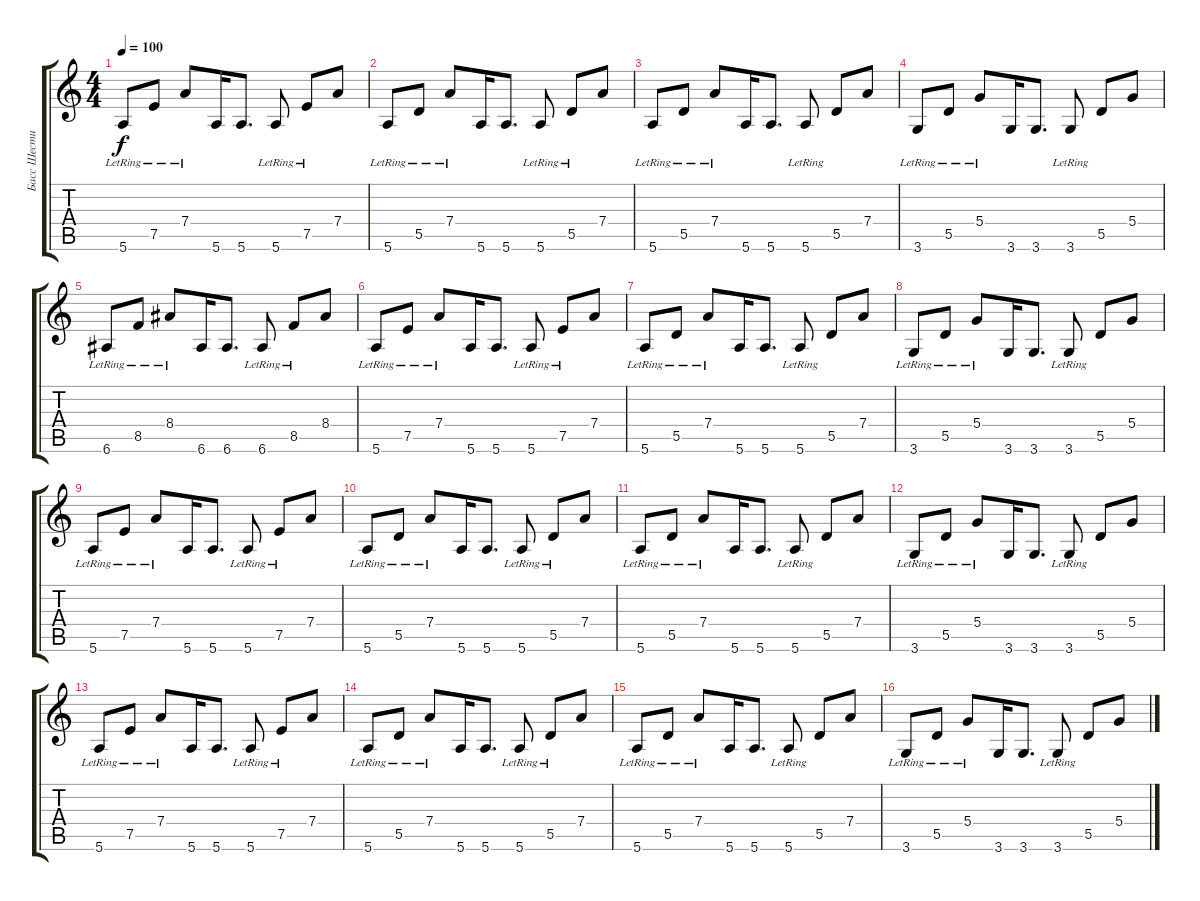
\track ("Басс Шестиструнка" "Басс Шести") {instrument acousticguitarsteel}
\staff {score tabs}
\tuning (E4 B3 G3 D3 A2 E2) {hide}
\ts (4 4)
\tempo 100
\clef g2
\ks c
5.6{lr}.8{dy f} 7.5{lr}.8 7.4{lr}.8 5.6.16 5.6.8{d} 5.6{lr}.8 7.5{lr}.8 7.4.8 |
5.6{lr}.8 5.5{lr}.8 7.4{lr}.8 5.6.16 5.6.8{d} 5.6{lr}.8 5.5{lr}.8 7.4.8 |
5.6{lr}.8 5.5{lr}.8 7.4{lr}.8 5.6.16 5.6.8{d} 5.6{lr}.8 5.5.8 7.4.8 |
3.6{lr}.8 5.5{lr}.8 5.4{lr}.8 3.6.16 3.6.8{d} 3.6{lr}.8 5.5.8 5.4.8 |
6.6{lr}.8 8.5{lr}.8 8.4{lr}.8 6.6.16 6.6.8{d} 6.6{lr}.8 8.5{lr}.8 8.4.8 |
5.6{lr}.8 7.5{lr}.8 7.4{lr}.8 5.6.16 5.6.8{d} 5.6{lr}.8 7.5{lr}.8 7.4.8 |
5.6{lr}.8 5.5{lr}.8 7.4{lr}.8 5.6.16 5.6.8{d} 5.6{lr}.8 5.5.8 7.4.8 |
3.6{lr}.8 5.5{lr}.8 5.4{lr}.8 3.6.16 3.6.8{d} 3.6{lr}.8 5.5.8 5.4.8 |
5.6{lr}.8 7.5{lr}.8 7.4{lr}.8 5.6.16 5.6.8{d} 5.6{lr}.8 7.5{lr}.8 7.4.8 |
5.6{lr}.8 5.5{lr}.8 7.4{lr}.8 5.6.16 5.6.8{d} 5.6{lr}.8 5.5{lr}.8 7.4.8 |
5.6{lr}.8 5.5{lr}.8 7.4{lr}.8 5.6.16 5.6.8{d} 5.6{lr}.8 5.5.8 7.4.8 |
3.6{lr}.8 5.5{lr}.8 5.4{lr}.8 3.6.16 3.6.8{d} 3.6{lr}.8 5.5.8 5.4.8 |
5.6{lr}.8 7.5{lr}.8 7.4{lr}.8 5.6.16 5.6.8{d} 5.6{lr}.8 7.5{lr}.8 7.4.8 |
5.6{lr}.8 5.5{lr}.8 7.4{lr}.8 5.6.16 5.6.8{d} 5.6{lr}.8 5.5{lr}.8 7.4.8 |
5.6{lr}.8 5.5{lr}.8 7.4{lr}.8 5.6.16 5.6.8{d} 5.6{lr}.8 5.5.8 7.4.8 |
3.6{lr}.8 5.5{lr}.8 5.4{lr}.8 3.6.16 3.6.8{d} 3.6{lr}.8 5.5.8 5.4.8
